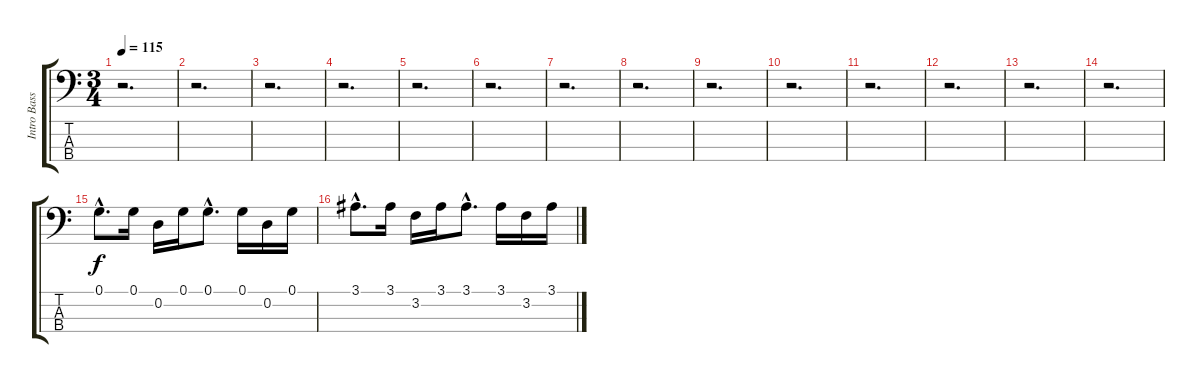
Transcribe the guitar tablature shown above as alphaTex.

\track ("Intro Bass" "Intro Bass") {instrument synthbass2}
\staff {score tabs}
\tuning (G2 D2 A1 E1) {hide}
\ts (3 4)
\tempo 115
\clef f4
\ks c
r.2{d dy f} |
r.2{d} |
r.2{d} |
r.2{d} |
r.2{d} |
r.2{d} |
r.2{d} |
r.2{d} |
r.2{d} |
r.2{d} |
r.2{d} |
r.2{d} |
r.2{d} |
r.2{d} |
0.1{hac}.8{d} 0.1.16 0.2.16 0.1.16 0.1{hac}.8{d} 0.1.16 0.2.16 0.1.16 |
3.1{hac}.8{d} 3.1.16 3.2.16 3.1.16 3.1{hac}.8{d} 3.1.16 3.2.16 3.1.16
